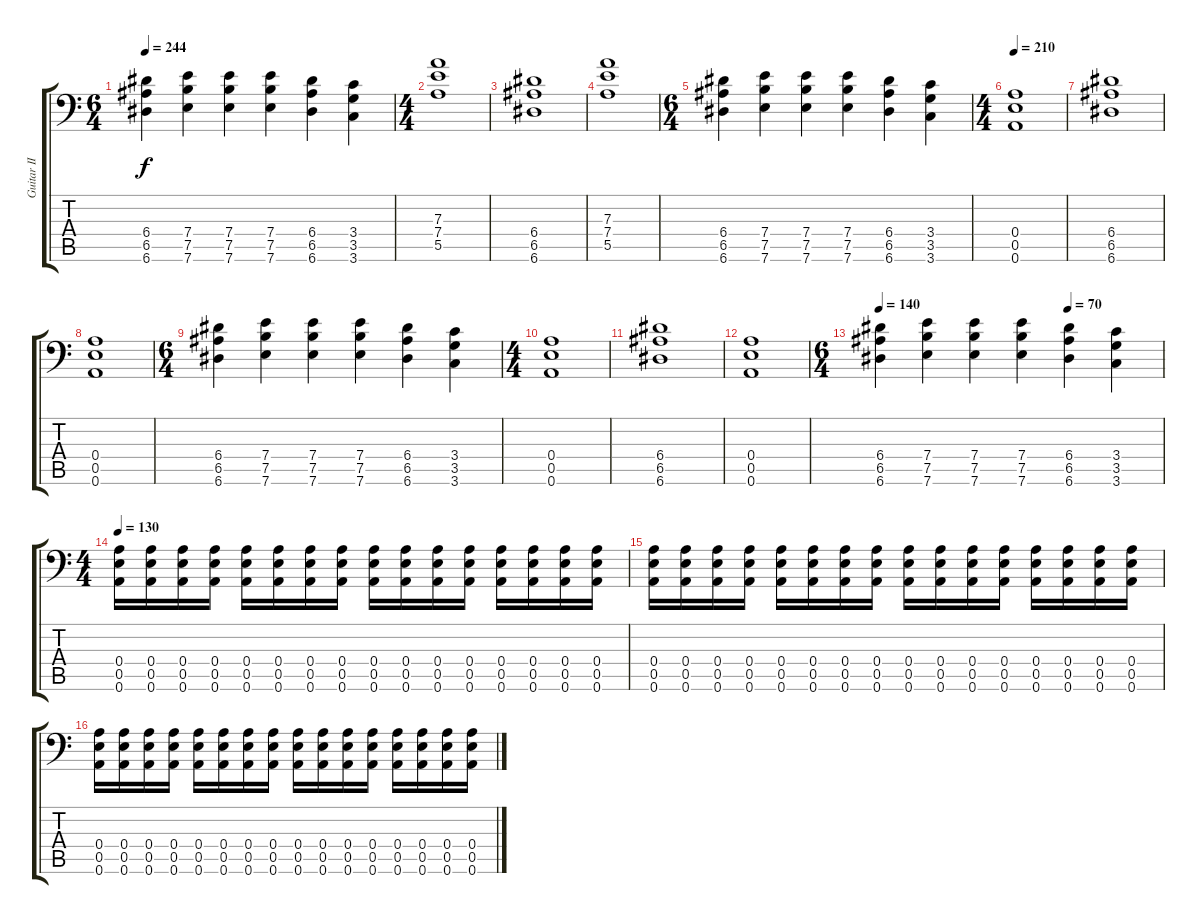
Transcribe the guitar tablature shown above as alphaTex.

\track ("Guitar II [Dallas Toler-Wade]" "Guitar II ") {instrument distortionguitar}
\staff {score tabs}
\tuning (B3 Gb3 D3 A2 E2 A1) {hide}
\ts (6 4)
\tempo 244
\clef f4
\ks c
(6.4 6.5 6.6).4{dy f} (7.4 7.5 7.6).4 (7.4 7.5 7.6).4 (7.4 7.5 7.6).4 (6.4 6.5 6.6).4 (3.4 3.5 3.6).4 |
\ts (4 4)
(7.3 7.4 5.5).1 |
(6.4 6.5 6.6).1 |
(7.3 7.4 5.5).1 |
\ts (6 4)
(6.4 6.5 6.6).4 (7.4 7.5 7.6).4 (7.4 7.5 7.6).4 (7.4 7.5 7.6).4 (6.4 6.5 6.6).4 (3.4 3.5 3.6).4 |
\ts (4 4)
\tempo 210
(0.4 0.5 0.6).1 |
(6.4 6.5 6.6).1 |
(0.4 0.5 0.6).1 |
\ts (6 4)
(6.4 6.5 6.6).4 (7.4 7.5 7.6).4 (7.4 7.5 7.6).4 (7.4 7.5 7.6).4 (6.4 6.5 6.6).4 (3.4 3.5 3.6).4 |
\ts (4 4)
(0.4 0.5 0.6).1 |
(6.4 6.5 6.6).1 |
(0.4 0.5 0.6).1 |
\ts (6 4)
\tempo 140
\tempo (70 0.6666666666666666)
(6.4 6.5 6.6).4 (7.4 7.5 7.6).4 (7.4 7.5 7.6).4 (7.4 7.5 7.6).4 (6.4 6.5 6.6).4 (3.4 3.5 3.6).4 |
\ts (4 4)
\tempo 130
(0.4 0.5 0.6).16 (0.4 0.5 0.6).16 (0.4 0.5 0.6).16 (0.4 0.5 0.6).16 (0.4 0.5 0.6).16 (0.4 0.5 0.6).16 (0.4 0.5 0.6).16 (0.4 0.5 0.6).16 (0.4 0.5 0.6).16 (0.4 0.5 0.6).16 (0.4 0.5 0.6).16 (0.4 0.5 0.6).16 (0.4 0.5 0.6).16 (0.4 0.5 0.6).16 (0.4 0.5 0.6).16 (0.4 0.5 0.6).16 |
(0.4 0.5 0.6).16 (0.4 0.5 0.6).16 (0.4 0.5 0.6).16 (0.4 0.5 0.6).16 (0.4 0.5 0.6).16 (0.4 0.5 0.6).16 (0.4 0.5 0.6).16 (0.4 0.5 0.6).16 (0.4 0.5 0.6).16 (0.4 0.5 0.6).16 (0.4 0.5 0.6).16 (0.4 0.5 0.6).16 (0.4 0.5 0.6).16 (0.4 0.5 0.6).16 (0.4 0.5 0.6).16 (0.4 0.5 0.6).16 |
(0.4 0.5 0.6).16 (0.4 0.5 0.6).16 (0.4 0.5 0.6).16 (0.4 0.5 0.6).16 (0.4 0.5 0.6).16 (0.4 0.5 0.6).16 (0.4 0.5 0.6).16 (0.4 0.5 0.6).16 (0.4 0.5 0.6).16 (0.4 0.5 0.6).16 (0.4 0.5 0.6).16 (0.4 0.5 0.6).16 (0.4 0.5 0.6).16 (0.4 0.5 0.6).16 (0.4 0.5 0.6).16 (0.4 0.5 0.6).16
